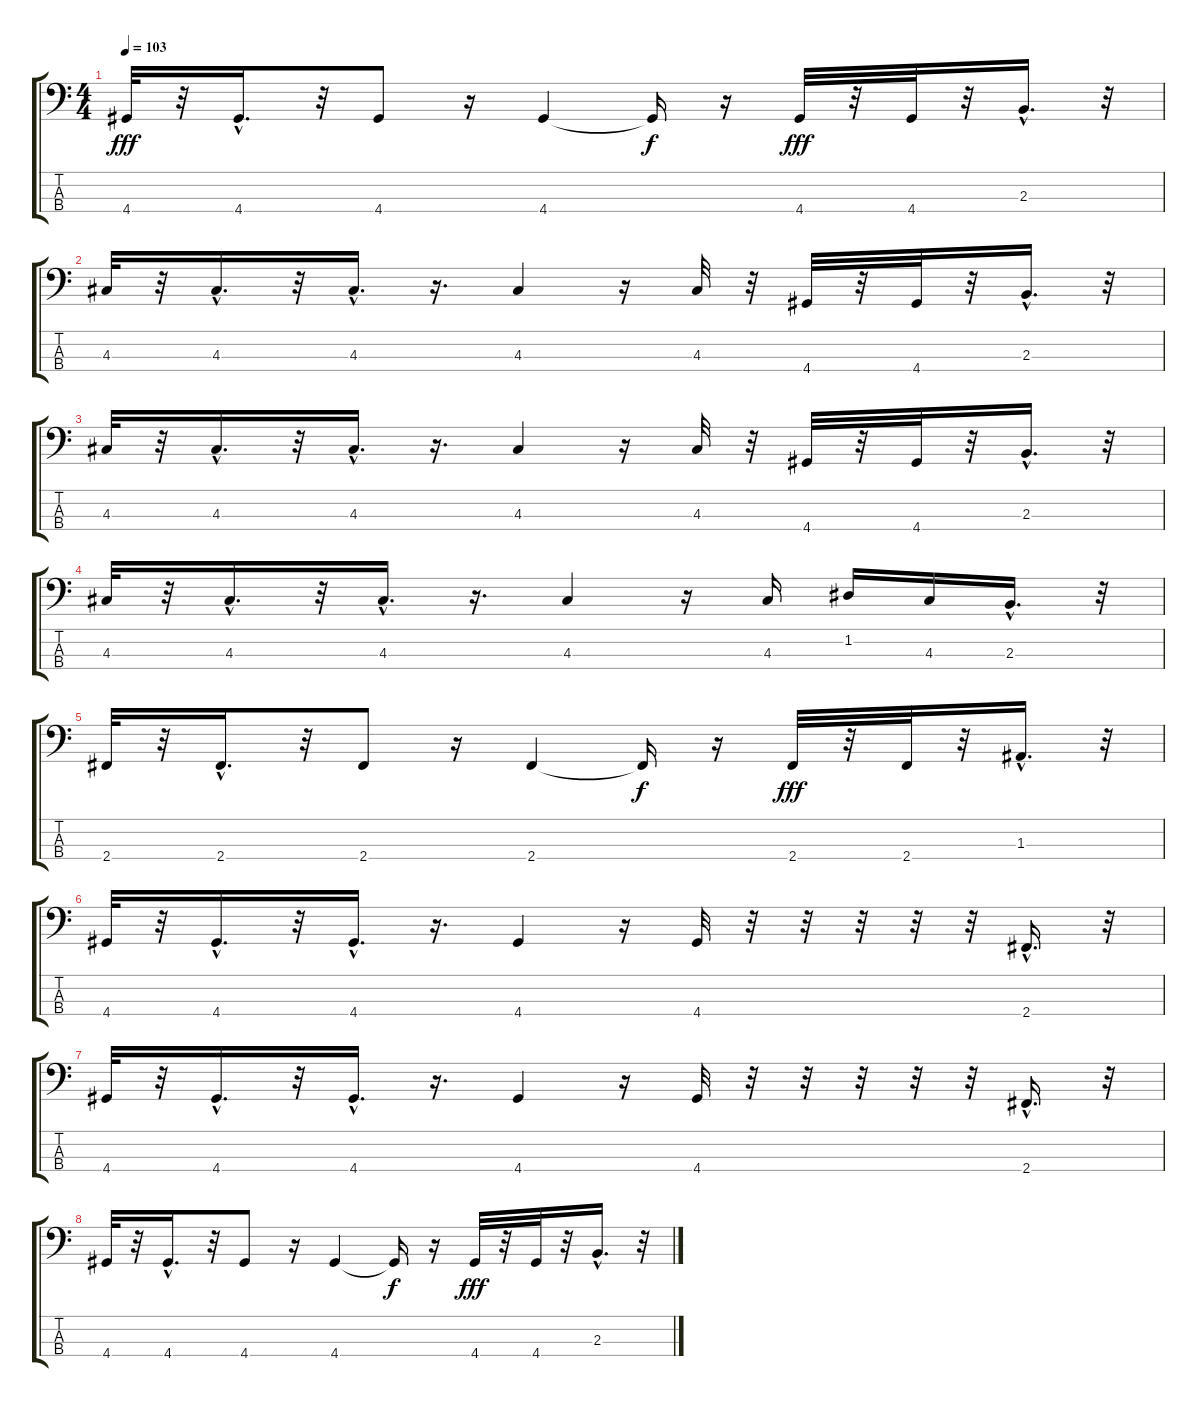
\track "" {instrument electricbassfinger}
\staff {score tabs}
\tuning (G2 D2 A1 E1) {hide}
\ts (4 4)
\tempo 103
\clef f4
\ks c
4.4.32{dy fff} r.32 4.4{hac}.16{d} r.32 4.4.8 r.16 4.4.4 4.4{t}.16{dy f} r.16 4.4.32{dy fff} r.32 4.4.32 r.32 2.3{hac}.16{d} r.32 |
4.3.32 r.32 4.3{hac}.16{d} r.32 4.3{hac}.16{d} r.16{d} 4.3.4 r.16 4.3.32 r.32 4.4.32 r.32 4.4.32 r.32 2.3{hac}.16{d} r.32 |
4.3.32 r.32 4.3{hac}.16{d} r.32 4.3{hac}.16{d} r.16{d} 4.3.4 r.16 4.3.32 r.32 4.4.32 r.32 4.4.32 r.32 2.3{hac}.16{d} r.32 |
4.3.32 r.32 4.3{hac}.16{d} r.32 4.3{hac}.16{d} r.16{d} 4.3.4 r.16 4.3.16 1.2.16 4.3.16 2.3{hac}.16{d} r.32 |
2.4.32 r.32 2.4{hac}.16{d} r.32 2.4.8 r.16 2.4.4 2.4{t}.16{dy f} r.16 2.4.32{dy fff} r.32 2.4.32 r.32 1.3{hac}.16{d} r.32 |
4.4.32 r.32 4.4{hac}.16{d} r.32 4.4{hac}.16{d} r.16{d} 4.4.4 r.16 4.4.32 r.32 r.32 r.32 r.32 r.32 2.4{hac}.16{d} r.32 |
4.4.32 r.32 4.4{hac}.16{d} r.32 4.4{hac}.16{d} r.16{d} 4.4.4 r.16 4.4.32 r.32 r.32 r.32 r.32 r.32 2.4{hac}.16{d} r.32 |
4.4.32 r.32 4.4{hac}.16{d} r.32 4.4.8 r.16 4.4.4 4.4{t}.16{dy f} r.16 4.4.32{dy fff} r.32 4.4.32 r.32 2.3{hac}.16{d} r.32
